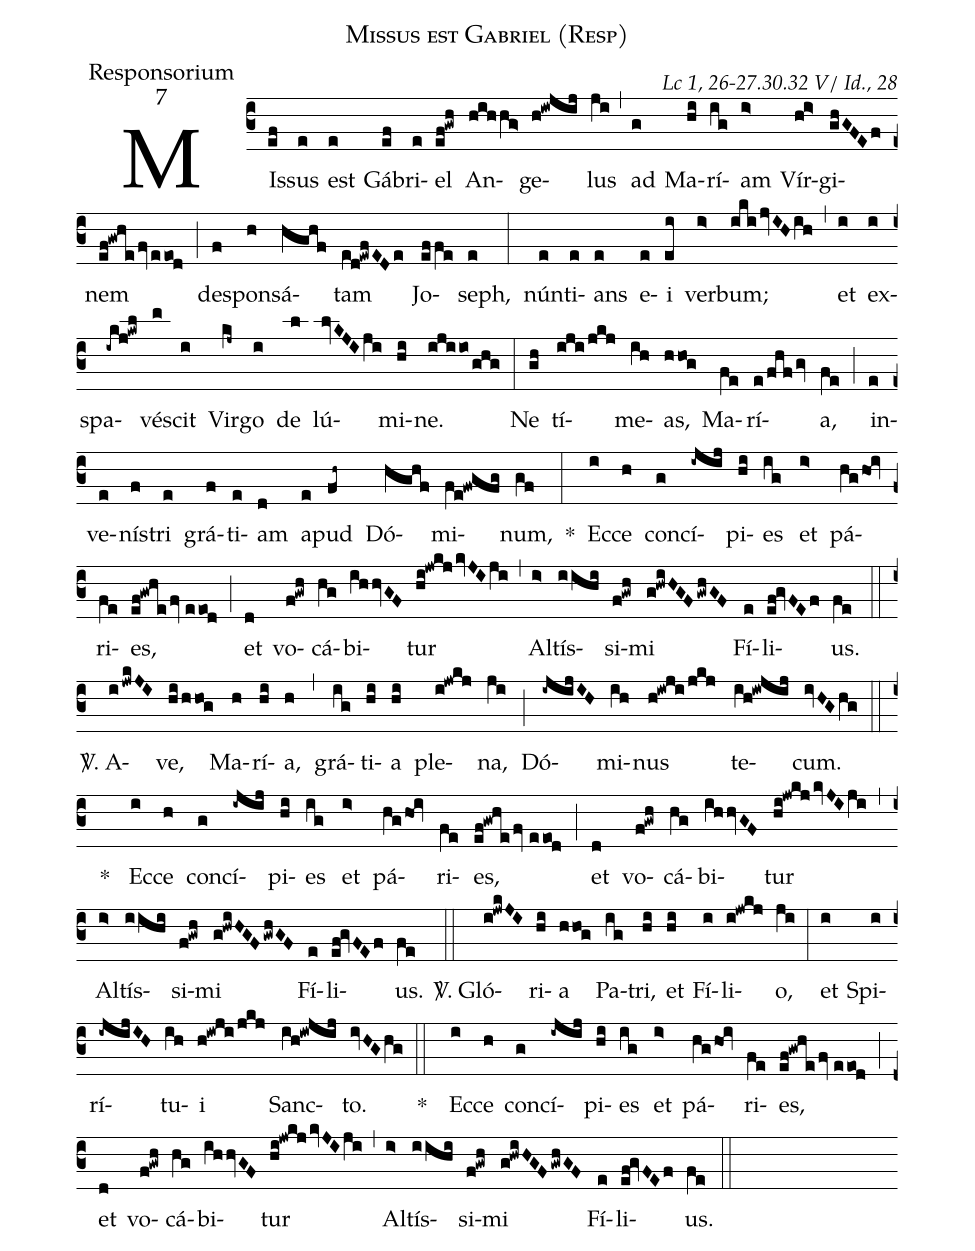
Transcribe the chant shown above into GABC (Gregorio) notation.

name:Missus est Gabriel (Resp);
office-part:Responsorium;
mode:7;
commentary:Lc 1, 26-27.30.32 V/ Id., 28;
%%
(c3)MIs(ef)sus(e) est(e) Gá(ef)bri(e)el(ef!gwh) An(hihhg>)ge(h!iwjij)lus(ji) (,) ad(g) Ma(hi)rí(ig)am(i>) Vír(hi>)gi(ghGFEf)nem(ef!gwhe/fveeod) (;) de(f)spon(h)sá(hghf)tam(ed!ewfEDe) Jo(effe)seph,(e) (:) nún(e)ti(e)ans(e) e(e)i(ei) ver(i>)bum;(iki/jvIHih) (,) et(i) ex(i)spa(-ikj!kwl)vé(m)scit(i) Vir(kj~)go(i) de(l) lú(lvKJIji)mi(hi)ne.(ijiio/ghg) (:) Ne(gh) tí(iji/jkj)me(ih)as,(hhog) Ma(fe)rí(e/fhf/gv)a,(fe) (;) in(e)ve(e)nís(f)tri(e) grá(f)ti(e)am(d) a(e)pud(fh~) Dó(hghf)mi(fe!fwgfg)num,(gf) *(:) Ec(i)ce(h) con(g)cí(-ijij)pi(hi)es(ig) et(i>) pá(hghoi)ri(fe)es,(ef!gwhe/fv//eeod) (;) et(d) vo(f!gwh)cá(hg)bi(ihhvGF)tur(hi!jwkj/kvJIji) (,) Al(i>)tís(iihi)si(f!gwh)mi(g!hwiHGF/gwhGF) Fí(e)li(ef!gvFEf)us.(fe) (::)

<sp>V/</sp>. A(ijwkJI)ve,(hi/hhog) Ma(h)rí(hi)a,(h) (,) grá(ig)ti(hi)a(hi) ple(i!jwkj)na,(ji) (;) Dó(-ijijIH)mi(ih)nus(h!iwji/jkj) te(ih!iwjij)cum.(ivHGhg) (::)
*() Ec(i)ce(h) con(g)cí(-ijij)pi(hi)es(ig) et(i>) pá(hghoi)ri(fe)es,(ef!gwhe/fv//eeod) (;) et(d) vo(f!gwh)cá(hg)bi(ihhvGF)tur(hi!jwkj/kvJIji) (,) Al(i>)tís(iihi)si(f!gwh)mi(g!hwiHGF/gwhGF) Fí(e)li(ef!gvFEf)us.(fe) (::)

<sp>V/</sp>. Gló(i!jwkJI)ri(hi)a(hhog) Pa(ig)tri,(hi) et(hi) Fí(i)li(i!jwkj)o,(ji) (:) et(i) Spi(i)rí(-ijijIH)tu(ih)i(h!iwji/jkj) Sanc(ih!iwjij)to.(ivHGhg) (::)
*() Ec(i)ce(h) con(g)cí(-ijij)pi(hi)es(ig) et(i>) pá(hghoi)ri(fe)es,(ef!gwhe/fv//eeod) (;) et(d) vo(f!gwh)cá(hg)bi(ihhvGF)tur(hi!jwkj/kvJIji) (,) Al(i>)tís(iihi)si(f!gwh)mi(g!hwiHGF/gwhGF) Fí(e)li(ef!gvFEf)us.(fe) (::)
